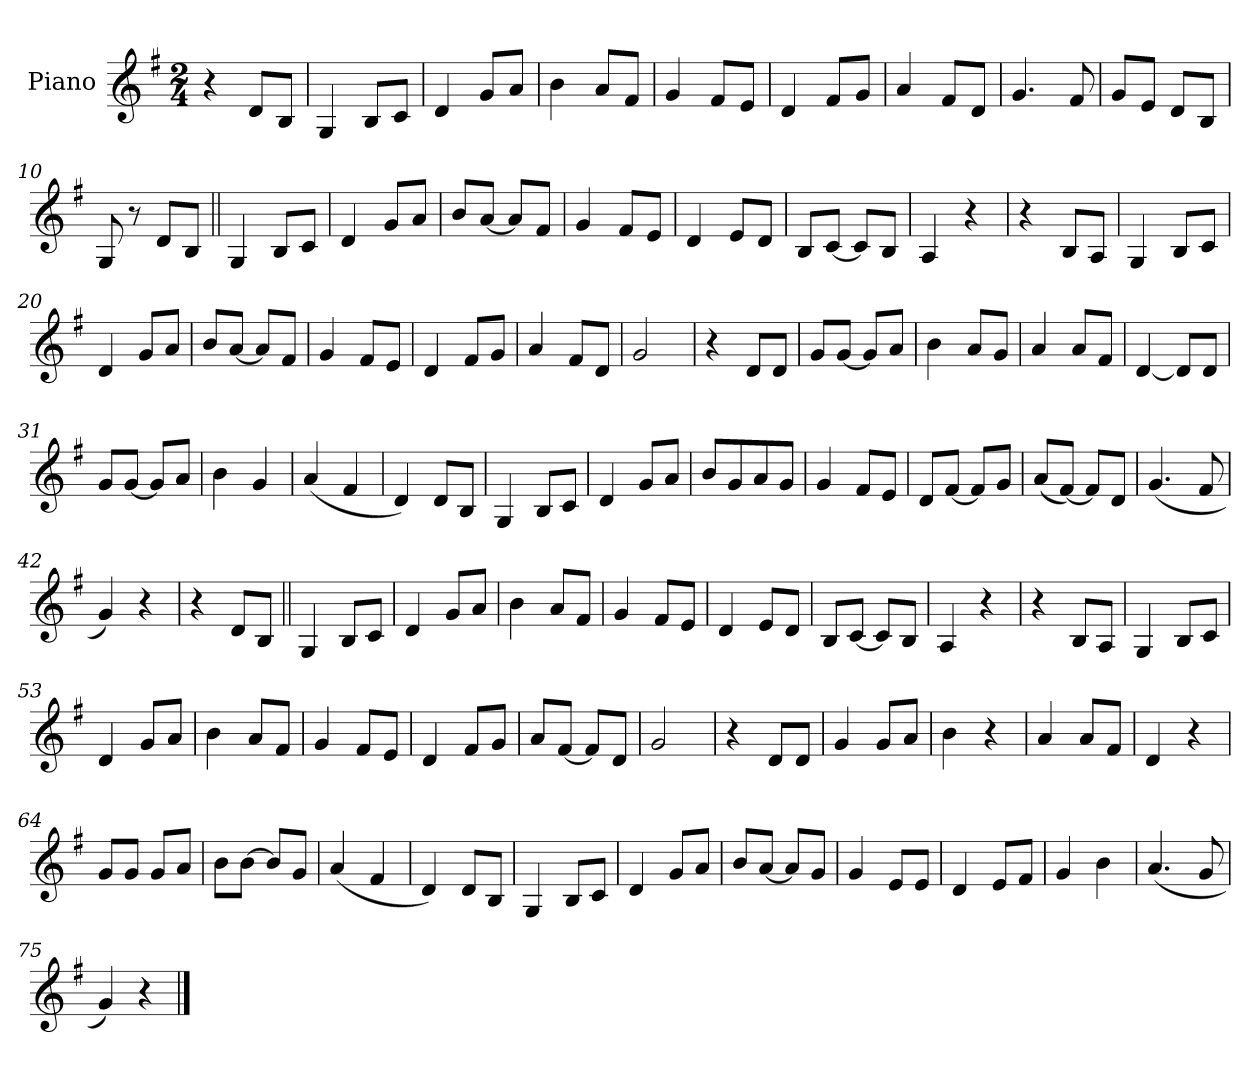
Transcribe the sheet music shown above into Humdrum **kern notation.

**kern
*part1
*staff1
*I"Piano
*I'Pno.
*clefG2
*k[f#]
*M2/4
=1
4r
8d!L
8B!J
=2
4G!
8B!L
8c!J
=3
4d!
8g!L
8a!J
=4
4b!
8a!L
8f#!J
=5
4g!
8f#!L
8e!J
=6
4d!
8f#!L
8g!J
=7
4a!
8f#!L
8d!J
=8
4.g!
8f#!
=9
8g!L
8e!J
8d!L
8B!J
=10
8G!
8r
8dL
8BJ
=11||
4G
8BL
8cJ
=12
4d
8gL
8aJ
=13
8bL
[8aJ
8aL]
8f#J
=14
4g
8f#L
8eJ
=15
4d
8eL
8dJ
=16
8BL
[8cJ
8cL]
8BJ
=17
4A
4r
=18
4r
8BL
8AJ
=19
4G
8BL
8cJ
=20
4d
8gL
8aJ
=21
8bL
[8aJ
8aL]
8f#J
=22
4g
8f#L
8eJ
=23
4d
8f#L
8gJ
=24
4a
8f#L
8dJ
=25
2g
=26
4r
8dL
8dJ
=27
8gL
[8gJ
8gL]
8aJ
=28
4b
8aL
8gJ
=29
4a
8aL
8f#J
=30
[4d
8dL]
8dJ
=31
8gL
[8gJ
8gL]
8aJ
=32
4b
4g
=33
(4a
4f#
=34
4d)
8dL
8BJ
=35
4G
8BL
8cJ
=36
4d
8gL
8aJ
=37
8bL
8g
8a
8gJ
=38
4g
8f#L
8eJ
=39
8dL
[8f#J
8f#L]
8gJ
=40
(8aL
[8f#J)
8f#L]
8dJ
=41
(4.g
8f#
=42
4g)
4r
=43
4r
8dL
8BJ
=44||
4G
8BL
8cJ
=45
4d
8gL
8aJ
=46
4b
8aL
8f#J
=47
4g
8f#L
8eJ
=48
4d
8eL
8dJ
=49
8BL
[8cJ
8cL]
8BJ
=50
4A
4r
=51
4r
8BL
8AJ
=52
4G
8BL
8cJ
=53
4d
8gL
8aJ
=54
4b
8aL
8f#J
=55
4g
8f#L
8eJ
=56
4d
8f#L
8gJ
=57
8aL
[8f#J
8f#L]
8dJ
=58
2g
=59
4r
8dL
8dJ
=60
4g
8gL
8aJ
=61
4b
4r
=62
4a
8aL
8f#J
=63
4d
4r
=64
8gL
8gJ
8gL
8aJ
=65
8bL
[8bJ
8bL]
8gJ
=66
(4a
4f#
=67
4d)
8dL
8BJ
=68
4G
8BL
8cJ
=69
4d
8gL
8aJ
=70
8bL
[8aJ
8aL]
8gJ
=71
4g
8eL
8eJ
=72
4d
8eL
8f#J
=73
4g
4b
=74
(4.a
8g
=75
4g)
4r
==
*-
